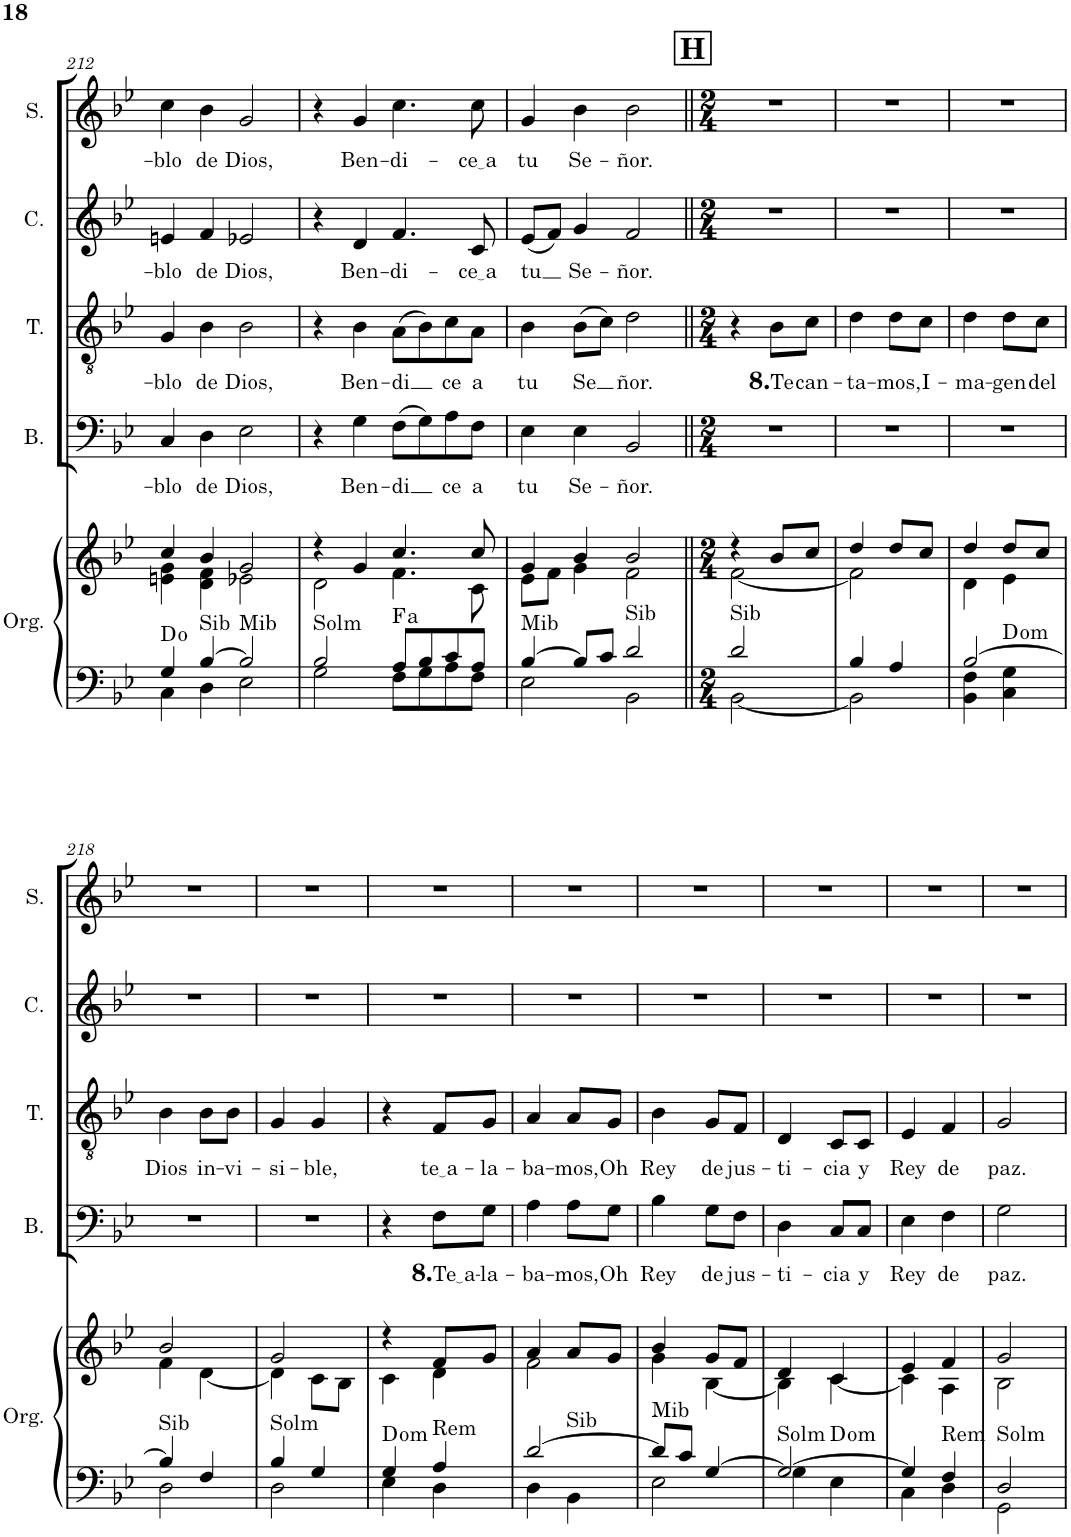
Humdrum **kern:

**kern	**kern	**harte	**kern	**text	**kern	**text	**kern	**text	**kern	**text
*part5	*part5	*part5	*part4	*part4	*part3	*part3	*part2	*part2	*part1	*part1
*staff6	*staff5	*	*staff4	*staff4	*staff3	*staff3	*staff2	*staff2	*staff1	*staff1
*I"Órgano	*	*	*I"Bajo	*	*I"Tenor	*	*I"Contralto	*	*I"Soprano	*
*	*	*	*I'B.	*	*I'T.	*	*I'C.	*	*I'S.	*
!!LO:PB:g=z
*clefF4	*clefG2	*	*clefF4	*	*clefGv2	*	*clefG2	*	*clefG2	*
*k[b-e-]	*k[b-e-]	*	*k[b-e-]	*	*k[b-e-]	*	*k[b-e-]	*	*k[b-e-]	*
*M4/4	*M4/4	*	*M4/4	*	*M4/4	*	*M4/4	*	*M4/4	*
=212	=212	=212	=212	=212	=212	=212	=212	=212	=212	=212
*^	*^	*	*	*	*	*	*	*	*	*
!	!	!	!	!	!	!LO:LY:b	!	!LO:LY:b	!	!LO:LY:b	!	!LO:LY:b
4G/	4C\	4cc/	4en\ 4g\	D:dim	4C/	-blo	4G/	-blo	4en/	-blo	4cc\	-blo
!	!	!	!	!LO:H:kt=Sib	!	!LO:LY:b	!	!LO:LY:b	!	!LO:LY:b	!	!LO:LY:b
[4B-/	4D\	4b-/	4d\ 4f\	N	4D\	de	4B-\	de	4f/	de	4b-\	de
!	!	!	!	!LO:H:kt=Mib	!	!LO:LY:b	!	!LO:LY:b	!	!LO:LY:b	!	!LO:LY:b
2B-/]	2E-\	2g/	2e-X\	N	2E-\	Dios,	2B-\	Dios,	2e-X/	Dios,	2g/	Dios,
=213	=213	=213	=213	=213	=213	=213	=213	=213	=213	=213	=213	=213
!	!	!	!	!LO:H:kt=Solm	!	!	!	!	!	!	!	!
2B-/	2G\	4r	2d\	N	4r	.	4r	.	4r	.	4r	.
!	!	!	!	!	!	!LO:LY:b	!	!LO:LY:b	!	!LO:LY:b	!	!LO:LY:b
.	.	4g/	.	.	4G\	Ben-	4B-\	Ben-	4d/	Ben-	4g/	Ben-
!	!	!	!	!LO:H:kt=a	!	!LO:LY:b	!	!LO:LY:b	!	!LO:LY:b	!	!LO:LY:b
8A/L	8F\L	4.cc/	4.f\	.	(8F\L	-di	(8A\L	-di	4.f/	-di-	4.cc\	-di-
8B-/	8G\	.	.	.	8G\)	.	8B-\)	.	.	.	.	.
!	!	!	!	!	!	!LO:LY:b	!	!LO:LY:b	!	!	!	!
8c/	8A\	.	.	.	8A\	ce	8c\	ce	.	.	.	.
!	!	!	!	!	!	!LO:LY:b	!	!LO:LY:b	!	!LO:LY:b	!	!LO:LY:b
8A/J	8F\J	8cc/	8c\	.	8F\J	a	8A\J	a	8c/	ce a	8cc\	ce a
=214	=214	=214	=214	=214	=214	=214	=214	=214	=214	=214	=214	=214
!	!	!	!	!LO:H:kt=Mib	!	!LO:LY:b	!	!LO:LY:b	!	!LO:LY:b	!	!LO:LY:b
[4B-/	2E-\	4g/	8e-\L	N	4E-\	tu	4B-\	tu	(8e-/L	tu	4g/	tu
.	.	.	8f\J	.	.	.	.	.	8f/J)	.	.	.
!	!	!	!	!	!	!LO:LY:b	!	!LO:LY:b	!	!LO:LY:b	!	!LO:LY:b
8B-/L]	.	4b-/	4g\	.	4E-\	Se-	(8B-\L	Se	4g/	Se-	4b-\	Se-
8c/J	.	.	.	.	.	.	8c\J)	.	.	.	.	.
!	!	!	!	!LO:H:kt=Sib	!	!LO:LY:b	!	!LO:LY:b	!	!LO:LY:b	!	!LO:LY:b
2d/	2BB-\	2b-/	2f\	N	2BB-/	-ñor.	2d\	ñor.	2f/	-ñor.	2b-\	-ñor.
!!LO:REH:place=s1:a:B:cj:fs=14:t=H
=215||	=215||	=215||	=215||	=215||	=215||	=215||	=215||	=215||	=215||	=215||	=215||	=215||
*M2/4	*	*M2/4	*	*	*M2/4	*	*M2/4	*	*M2/4	*	*M2/4	*
!	!	!	!	!LO:H:kt=Sib	!	!	!	!	!	!	!	!
2d/	[2BB-\	4r	[2f\	N	2r	.	4r	.	2r	.	2r	.
!	!	!	!	!	!	!	!	!LO:LY:b	!	!	!	!
.	.	8b-/L	.	.	.	.	8B-\L	8. Te	.	.	.	.
!	!	!	!	!	!	!	!	!LO:LY:b	!	!	!	!
.	.	8cc/J	.	.	.	.	8c\J	can-	.	.	.	.
=216	=216	=216	=216	=216	=216	=216	=216	=216	=216	=216	=216	=216
!	!	!	!	!	!	!	!	!LO:LY:b	!	!	!	!
4B-/	2BB-\]	4dd/	2f\]	.	2r	.	4d\	-ta-	2r	.	2r	.
!	!	!	!	!	!	!	!	!LO:LY:b	!	!	!	!
4A/	.	8dd/L	.	.	.	.	8d\L	-mos,	.	.	.	.
!	!	!	!	!	!	!	!	!LO:LY:b	!	!	!	!
.	.	8cc/J	.	.	.	.	8c\J	I-	.	.	.	.
=217	=217	=217	=217	=217	=217	=217	=217	=217	=217	=217	=217	=217
!	!	!	!	!	!	!	!	!LO:LY:b	!	!	!	!
[2B-/	4BB-\ 4F\	4dd/	4d\	.	2r	.	4d\	-ma-	2r	.	2r	.
!	!	!	!	!	!	!	!	!LO:LY:b	!	!	!	!
.	4C\ 4G\	8dd/L	4e-\	D:dim	.	.	8d\L	-gen	.	.	.	.
!	!	!	!	!	!	!	!	!LO:LY:b	!	!	!	!
.	.	8cc/J	.	.	.	.	8c\J	del	.	.	.	.
!!LO:LB:g=z
=218	=218	=218	=218	=218	=218	=218	=218	=218	=218	=218	=218	=218
!	!	!	!	!LO:H:kt=Sib	!	!	!	!LO:LY:b	!	!	!	!
4B-/]	2D\	2b-/	4f\	N	2r	.	4B-\	Dios	2r	.	2r	.
!	!	!	!	!	!	!	!	!LO:LY:b	!	!	!	!
4F/	.	.	[4d\	.	.	.	8B-\L	in-	.	.	.	.
!	!	!	!	!	!	!	!	!LO:LY:b	!	!	!	!
.	.	.	.	.	.	.	8B-\J	-vi-	.	.	.	.
=219	=219	=219	=219	=219	=219	=219	=219	=219	=219	=219	=219	=219
!	!	!	!	!LO:H:kt=Solm	!	!	!	!LO:LY:b	!	!	!	!
4B-/	2D\	2g/	4d\]	N	2r	.	4G/	-si-	2r	.	2r	.
!	!	!	!	!	!	!	!	!LO:LY:b	!	!	!	!
4G/	.	.	8c\L	.	.	.	4G/	-ble,	.	.	.	.
.	.	.	8B-\J	.	.	.	.	.	.	.	.	.
=220	=220	=220	=220	=220	=220	=220	=220	=220	=220	=220	=220	=220
4G/	4E-\	4r	4c\	D:dim	4r	.	4r	.	2r	.	2r	.
!	!	!	!	!LO:H:kt=Rem	!	!LO:LY:b	!	!LO:LY:b	!	!	!	!
4A/	4D\	8f/L	4d\	N	8F\L	8. Te a	8F/L	te a	.	.	.	.
!	!	!	!	!	!	!LO:LY:b	!	!LO:LY:b	!	!	!	!
.	.	8g/J	.	.	8G\J	-la-	8G/J	-la-	.	.	.	.
=221	=221	=221	=221	=221	=221	=221	=221	=221	=221	=221	=221	=221
!	!	!	!	!LO:H:kt=Sib	!	!LO:LY:b	!	!LO:LY:b	!	!	!	!
[2d/	4D\	4a/	2f\	N	4A\	-ba-	4A/	-ba-	2r	.	2r	.
!	!	!	!	!	!	!LO:LY:b	!	!LO:LY:b	!	!	!	!
.	4BB-\	8a/L	.	.	8A\L	-mos,	8A/L	-mos,	.	.	.	.
!	!	!	!	!	!	!LO:LY:b	!	!LO:LY:b	!	!	!	!
.	.	8g/J	.	.	8G\J	Oh	8G/J	Oh	.	.	.	.
=222	=222	=222	=222	=222	=222	=222	=222	=222	=222	=222	=222	=222
!	!	!	!	!LO:H:kt=Mib	!	!LO:LY:b	!	!LO:LY:b	!	!	!	!
8d/L]	2E-\	4b-/	4g\	N	4B-\	Rey	4B-\	Rey	2r	.	2r	.
8c/J	.	.	.	.	.	.	.	.	.	.	.	.
!	!	!	!	!	!	!LO:LY:b	!	!LO:LY:b	!	!	!	!
[4G/	.	8g/L	[4B-\	.	8G\L	de	8G/L	de	.	.	.	.
!	!	!	!	!	!	!LO:LY:b	!	!LO:LY:b	!	!	!	!
.	.	8f/J	.	.	8F\J	jus-	8F/J	jus-	.	.	.	.
=223	=223	=223	=223	=223	=223	=223	=223	=223	=223	=223	=223	=223
!	!	!	!	!LO:H:kt=Solm	!	!LO:LY:b	!	!LO:LY:b	!	!	!	!
2G/_	4G\	4d/	4B-\]	N	4D\	-ti-	4D/	-ti-	2r	.	2r	.
!	!	!	!	!	!	!LO:LY:b	!	!LO:LY:b	!	!	!	!
.	4E-\	4c/	[4c\	D:dim	8C/L	-cia	8C/L	-cia	.	.	.	.
!	!	!	!	!	!	!LO:LY:b	!	!LO:LY:b	!	!	!	!
.	.	.	.	.	8C/J	y	8C/J	y	.	.	.	.
=224	=224	=224	=224	=224	=224	=224	=224	=224	=224	=224	=224	=224
!	!	!	!	!	!	!LO:LY:b	!	!LO:LY:b	!	!	!	!
4G/]	4C\	4e-/	4c\]	.	4E-\	Rey	4E-/	Rey	2r	.	2r	.
!	!	!	!	!LO:H:kt=Rem	!	!LO:LY:b	!	!LO:LY:b	!	!	!	!
4F/	4D\	4f/	4A\	N	4F\	de	4F/	de	.	.	.	.
=225	=225	=225	=225	=225	=225	=225	=225	=225	=225	=225	=225	=225
!	!	!	!	!LO:H:kt=Solm	!	!LO:LY:b	!	!LO:LY:b	!	!	!	!
2D/	2GG\	2g/	2B-\	N	2G\	paz.	2G/	paz.	2r	.	2r	.
*v	*v	*	*	*	*	*	*	*	*	*	*	*
*	*v	*v	*	*	*	*	*	*	*	*	*
=	=	=	=	=	=	=	=	=	=	=
*-	*-	*-	*-	*-	*-	*-	*-	*-	*-	*-
